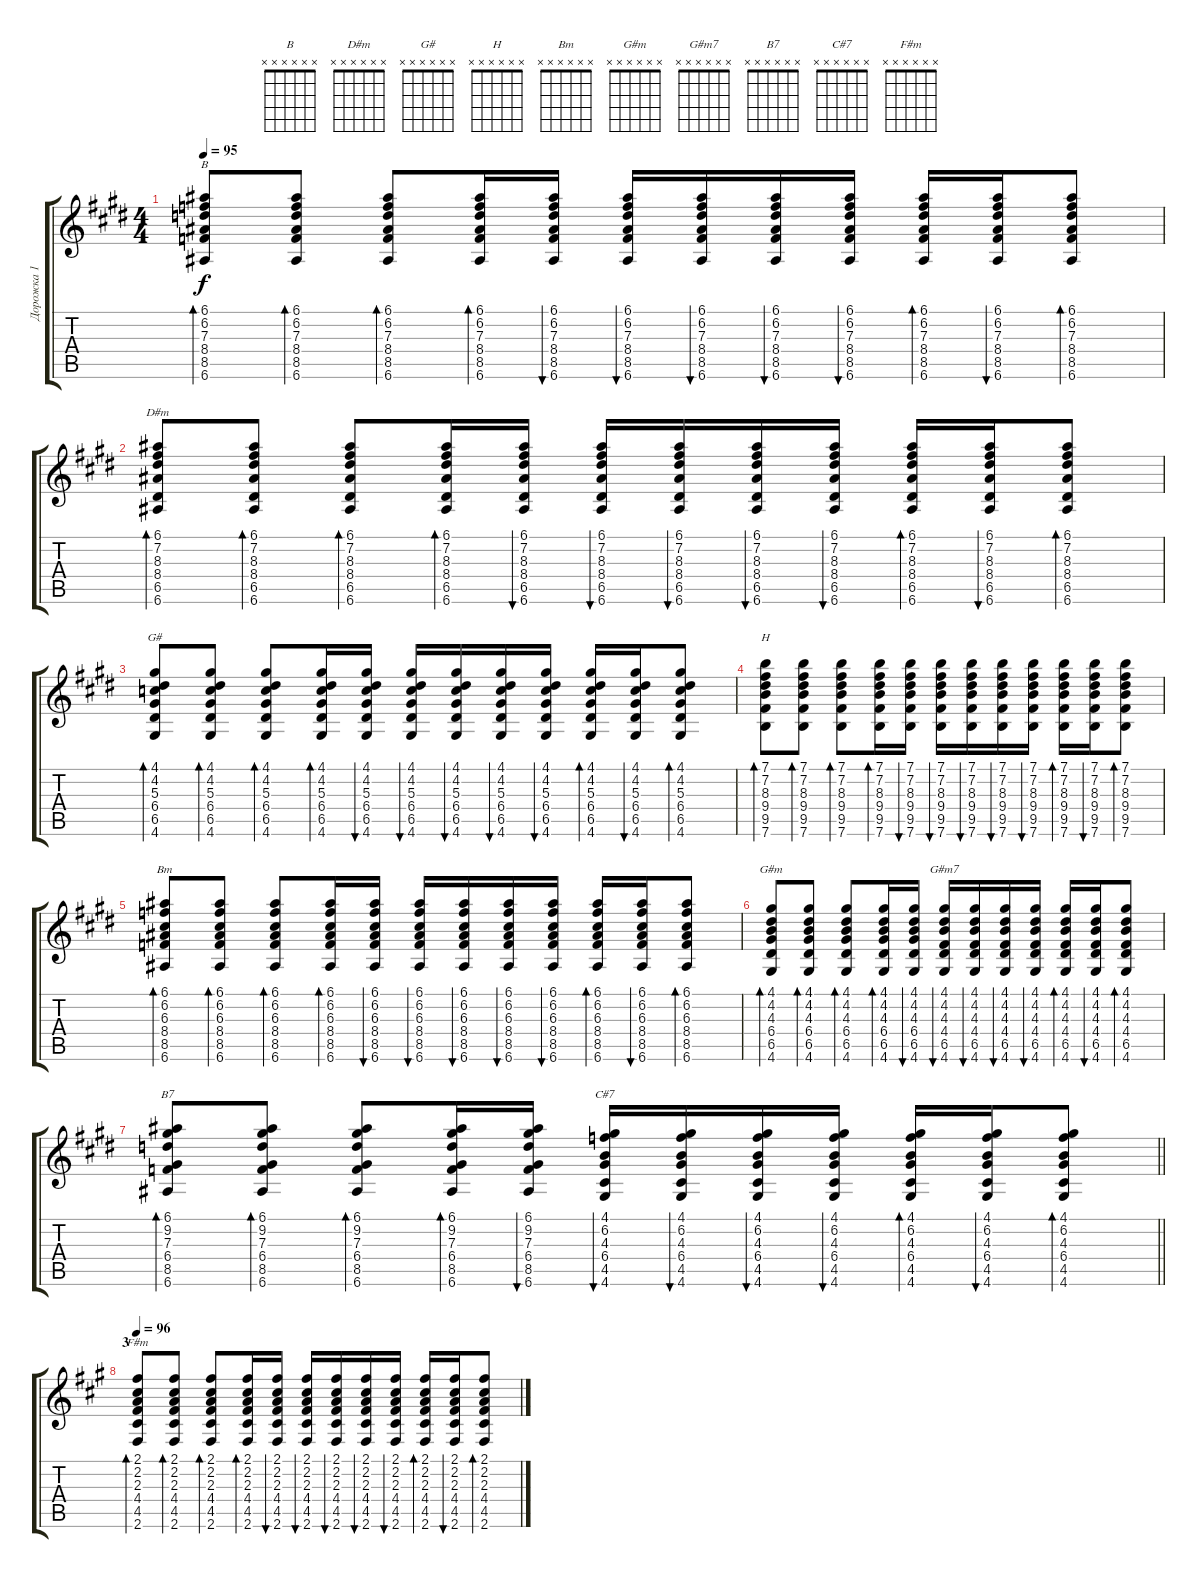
\track ("Дорожка 1" "Дорожка 1") {instrument acousticguitarsteel}
\staff {score tabs}
\tuning (E4 B3 G3 D3 A2 E2) {hide}
\chord ("B" x x x x x x)
\chord ("D#m" x x x x x x)
\chord ("G#" x x x x x x)
\chord ("H" x x x x x x)
\chord ("Bm" x x x x x x)
\chord ("G#m" x x x x x x)
\chord ("G#m7" x x x x x x)
\chord ("B7" x x x x x x)
\chord ("C#7" x x x x x x)
\chord ("F#m" x x x x x x)
\ts (4 4)
\tempo 95
\clef g2
\ks c#minor
(6.1 6.2 7.3 8.4 8.5 6.6).8{bd 30 ch "B" dy f} (6.1 6.2 7.3 8.4 8.5 6.6).8{bd 30} (6.1 6.2 7.3 8.4 8.5 6.6).8{bd 30} (6.1 6.2 7.3 8.4 8.5 6.6).16{bd 30} (6.1 6.2 7.3 8.4 8.5 6.6).16{bu 30} (6.1 6.2 7.3 8.4 8.5 6.6).16{bu 30} (6.1 6.2 7.3 8.4 8.5 6.6).16{bu 30} (6.1 6.2 7.3 8.4 8.5 6.6).16{bu 30} (6.1 6.2 7.3 8.4 8.5 6.6).16{bu 30} (6.1 6.2 7.3 8.4 8.5 6.6).16{bd 30} (6.1 6.2 7.3 8.4 8.5 6.6).16{bu 30} (6.1 6.2 7.3 8.4 8.5 6.6).8{bd 30} |
(6.1 7.2 8.3 8.4 6.5 6.6).8{bd 30 ch "D#m"} (6.1 7.2 8.3 8.4 6.5 6.6).8{bd 30} (6.1 7.2 8.3 8.4 6.5 6.6).8{bd 30} (6.1 7.2 8.3 8.4 6.5 6.6).16{bd 30} (6.1 7.2 8.3 8.4 6.5 6.6).16{bu 30} (6.1 7.2 8.3 8.4 6.5 6.6).16{bu 30} (6.1 7.2 8.3 8.4 6.5 6.6).16{bu 30} (6.1 7.2 8.3 8.4 6.5 6.6).16{bu 30} (6.1 7.2 8.3 8.4 6.5 6.6).16{bu 30} (6.1 7.2 8.3 8.4 6.5 6.6).16{bd 30} (6.1 7.2 8.3 8.4 6.5 6.6).16{bu 30} (6.1 7.2 8.3 8.4 6.5 6.6).8{bd 30} |
(4.1 4.2 5.3 6.4 6.5 4.6).8{bd 30 ch "G#"} (4.1 4.2 5.3 6.4 6.5 4.6).8{bd 30} (4.1 4.2 5.3 6.4 6.5 4.6).8{bd 30} (4.1 4.2 5.3 6.4 6.5 4.6).16{bd 30} (4.1 4.2 5.3 6.4 6.5 4.6).16{bu 30} (4.1 4.2 5.3 6.4 6.5 4.6).16{bu 30} (4.1 4.2 5.3 6.4 6.5 4.6).16{bu 30} (4.1 4.2 5.3 6.4 6.5 4.6).16{bu 30} (4.1 4.2 5.3 6.4 6.5 4.6).16{bu 30} (4.1 4.2 5.3 6.4 6.5 4.6).16{bd 30} (4.1 4.2 5.3 6.4 6.5 4.6).16{bu 30} (4.1 4.2 5.3 6.4 6.5 4.6).8{bd 30} |
(7.1 7.2 8.3 9.4 9.5 7.6).8{bd 30 ch "H"} (7.1 7.2 8.3 9.4 9.5 7.6).8{bd 30} (7.1 7.2 8.3 9.4 9.5 7.6).8{bd 30} (7.1 7.2 8.3 9.4 9.5 7.6).16{bd 30} (7.1 7.2 8.3 9.4 9.5 7.6).16{bu 30} (7.1 7.2 8.3 9.4 9.5 7.6).16{bu 30} (7.1 7.2 8.3 9.4 9.5 7.6).16{bu 30} (7.1 7.2 8.3 9.4 9.5 7.6).16{bu 30} (7.1 7.2 8.3 9.4 9.5 7.6).16{bu 30} (7.1 7.2 8.3 9.4 9.5 7.6).16{bd 30} (7.1 7.2 8.3 9.4 9.5 7.6).16{bu 30} (7.1 7.2 8.3 9.4 9.5 7.6).8{bd 30} |
(6.1 6.2 6.3 8.4 8.5 6.6).8{bd 30 ch "Bm"} (6.1 6.2 6.3 8.4 8.5 6.6).8{bd 30} (6.1 6.2 6.3 8.4 8.5 6.6).8{bd 30} (6.1 6.2 6.3 8.4 8.5 6.6).16{bd 30} (6.1 6.2 6.3 8.4 8.5 6.6).16{bu 30} (6.1 6.2 6.3 8.4 8.5 6.6).16{bu 30} (6.1 6.2 6.3 8.4 8.5 6.6).16{bu 30} (6.1 6.2 6.3 8.4 8.5 6.6).16{bu 30} (6.1 6.2 6.3 8.4 8.5 6.6).16{bu 30} (6.1 6.2 6.3 8.4 8.5 6.6).16{bd 30} (6.1 6.2 6.3 8.4 8.5 6.6).16{bu 30} (6.1 6.2 6.3 8.4 8.5 6.6).8{bd 30} |
(4.1 4.2 4.3 6.4 6.5 4.6).8{bd 30 ch "G#m"} (4.1 4.2 4.3 6.4 6.5 4.6).8{bd 30} (4.1 4.2 4.3 6.4 6.5 4.6).8{bd 30} (4.1 4.2 4.3 6.4 6.5 4.6).16{bd 30} (4.1 4.2 4.3 6.4 6.5 4.6).16{bu 30} (4.1 4.2 4.3 4.4 6.5 4.6).16{bu 30 ch "G#m7"} (4.1 4.2 4.3 4.4 6.5 4.6).16{bu 30} (4.1 4.2 4.3 4.4 6.5 4.6).16{bu 30} (4.1 4.2 4.3 4.4 6.5 4.6).16{bu 30} (4.1 4.2 4.3 4.4 6.5 4.6).16{bd 30} (4.1 4.2 4.3 4.4 6.5 4.6).16{bu 30} (4.1 4.2 4.3 4.4 6.5 4.6).8{bd 30} |
\barLineRight lightlight
(6.1 9.2 7.3 6.4 8.5 6.6).8{bd 30 ch "B7"} (6.1 9.2 7.3 6.4 8.5 6.6).8{bd 30} (6.1 9.2 7.3 6.4 8.5 6.6).8{bd 30} (6.1 9.2 7.3 6.4 8.5 6.6).16{bd 30} (6.1 9.2 7.3 6.4 8.5 6.6).16{bu 30} (4.1 6.2 4.3 6.4 4.5 4.6).16{bu 30 ch "C#7"} (4.1 6.2 4.3 6.4 4.5 4.6).16{bu 30} (4.1 6.2 4.3 6.4 4.5 4.6).16{bu 30} (4.1 6.2 4.3 6.4 4.5 4.6).16{bu 30} (4.1 6.2 4.3 6.4 4.5 4.6).16{bd 30} (4.1 6.2 4.3 6.4 4.5 4.6).16{bu 30} (4.1 6.2 4.3 6.4 4.5 4.6).8{bd 30} |
\section ("" "3")
\tempo 96
\ks f#minor
(2.1 2.2 2.3 4.4 4.5 2.6).8{bd 30 ch "F#m"} (2.1 2.2 2.3 4.4 4.5 2.6).8{bd 30} (2.1 2.2 2.3 4.4 4.5 2.6).8{bd 30} (2.1 2.2 2.3 4.4 4.5 2.6).16{bd 30} (2.1 2.2 2.3 4.4 4.5 2.6).16{bu 30} (2.1 2.2 2.3 4.4 4.5 2.6).16{bu 30} (2.1 2.2 2.3 4.4 4.5 2.6).16{bu 30} (2.1 2.2 2.3 4.4 4.5 2.6).16{bu 30} (2.1 2.2 2.3 4.4 4.5 2.6).16{bu 30} (2.1 2.2 2.3 4.4 4.5 2.6).16{bd 30} (2.1 2.2 2.3 4.4 4.5 2.6).16{bu 30} (2.1 2.2 2.3 4.4 4.5 2.6).8{bd 30}
